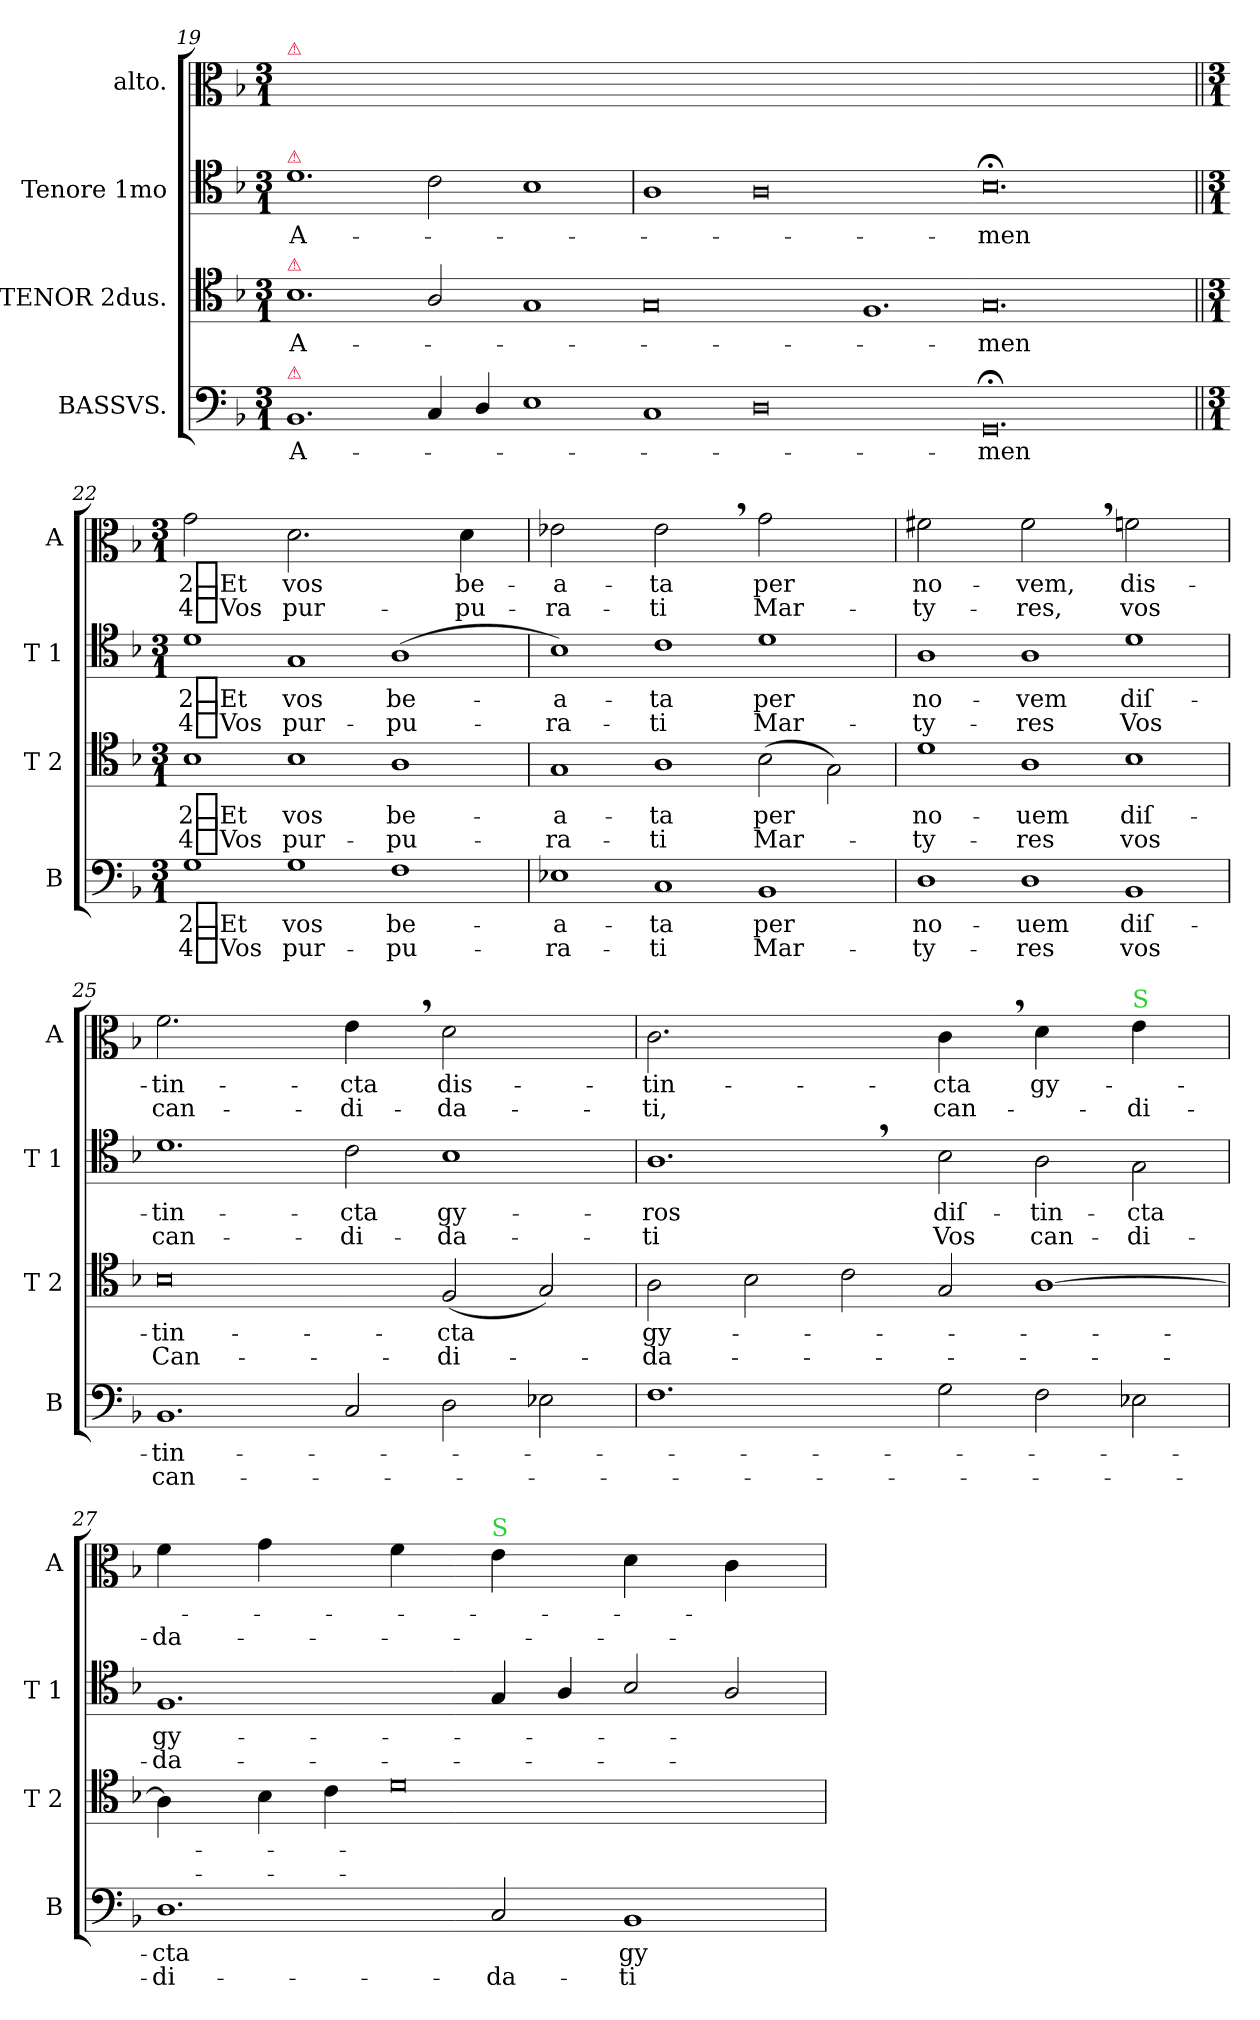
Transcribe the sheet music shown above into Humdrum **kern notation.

**kern	**text	**text	**kern	**text	**text	**kern	**text	**text	**kern	**text	**text
*part4	*part4	*part4	*part3	*part3	*part3	*part2	*part2	*part2	*part1	*part1	*part1
*staff4	*staff4	*staff4	*staff3	*staff3	*staff3	*staff2	*staff2	*staff2	*staff1	*staff1	*staff1
*I"BASSVS.	*	*	*I"TENOR 2dus.	*	*	*I"Tenore 1mo	*	*	*I"alto.	*	*
*I'B	*	*	*I'T 2	*	*	*I'T 1	*	*	*I'A	*	*
*clefF4	*	*	*clefC4	*	*	*clefC4	*	*	*clefC3	*	*
*k[b-]	*	*	*k[b-]	*	*	*k[b-]	*	*	*k[b-]	*	*
*M3/1	*	*	*M3/1	*	*	*M3/1	*	*	*M3/1	*	*
=19	=19	=19	=19	=19	=19	=19	=19	=19	=19	=19	=19
!	!	!	!	!	!	!	!	!	!LO:TX:a:color=crimson:t=⚠	!	!
!	!	!	!	!	!	!LO:TX:a:color=crimson:t=⚠	!	!	!	!	!
!	!	!	!LO:TX:a:color=crimson:t=⚠	!	!	!	!	!	!	!	!
!LO:TX:a:color=crimson:t=⚠	!	!	!	!	!	!	!	!	!	!	!
1.BB-	A-	.	1.B-	A-	.	1.d	A-	.	0.ryy	.	.
4C/	.	.	2A/	.	.	2c\	.	.	.	.	.
4D/	.	.	.	.	.	.	.	.	.	.	.
1E	.	.	1G	.	.	1B-	.	.	.	.	.
=20-	=20	=20	=20-	=20	=20	=20	=20	=20	=20	=20	=20
1C	.	.	0G	.	.	1A	.	.	0.ryy	.	.
0D	.	.	.	.	.	0A	.	.	.	.	.
!	!	!	!LO:N:vis=1.	!	!	!	!	!	!	!	!
.	.	.	1F	.	.	.	.	.	.	.	.
=21-	=21	=21	=21-	=21	=21	=21-	=21	=21	=21	=21	=21
0.GG;	-men	.	0.G	-men	.	0.B-;<;	-men	.	0.ryy	.	.
=22||	=22||	=22||	=22||	=22||	=22||	=22||	=22||	=22||	=22||	=22||	=22||
*M3/1	*	*	*M3/1	*	*	*M3/1	*	*	*M3/1	*	*
!	!	!	!	!	!	!	!	!	!LO:N:vis=2	!	!
1G	2_Et	4_Vos	1B-	2_Et	4_Vos	1d	2_Et	4_Vos	1g	2_Et	4_Vos
!	!	!	!	!	!	!	!	!	!LO:N:vis=2.	!	!
1G	vos	pur-	1B-	vos	pur-	1G	vos	pur-	1.d	vos	pur-
1F	be-	-pu-	1A	be-	-pu-	(<1A	be-	-pu-	.	.	.
!	!	!	!	!	!	!	!	!	!LO:N:vis=4	!	!
.	.	.	.	.	.	.	.	.	2d\	be-	-pu-
=23	=23	=23	=23	=23	=23	=23	=23	=23	=23	=23	=23
!	!	!	!	!	!	!	!	!	!LO:N:vis=2	!	!
1E-X	-a-	-ra-	1G	-a-	-ra-	1B-)	-a-	-ra-	1e-X	-a-	-ra-
!	!	!	!	!	!	!	!	!	!LO:N:vis=2	!	!
1C	-ta	-ti	1A	-ta	-ti	1c	-ta	-ti	1e-,<	-ta	-ti
!	!	!	!	!	!	!	!	!	!LO:N:vis=2	!	!
1BB-	per	Mar-	(2B-\	per	Mar-	1d	per	Mar-	1g	per	Mar-
.	.	.	2G\)	.	.	.	.	.	.	.	.
=24	=24	=24	=24	=24	=24	=24	=24	=24	=24	=24	=24
!	!	!	!	!	!	!	!	!	!LO:N:vis=2	!	!
1D	no-	-ty-	1d	no-	-ty-	1A	no-	-ty-	1f#X	no-	-ty-
!	!	!	!	!	!	!	!	!	!LO:N:vis=2	!	!
1D	-uem	-res	1A	-uem	-res	1A	-vem	-res	1f#,<	-vem,	-res,
!	!	!	!	!	!	!	!	!	!LO:N:vis=2	!	!
1BB-	diſ-	vos	1B-	diſ-	vos	1d	diſ-	Vos	1fn	dis-	vos
=25	=25	=25	=25	=25	=25	=25	=25	=25	=25	=25	=25
!	!	!	!	!	!	!	!	!	!LO:N:vis=2.	!	!
1.BB-	-tin-	can-	0B-	-tin-	Can-	1.d	-tin-	can-	1.f	-tin-	can-
!	!	!	!	!	!	!	!	!	!LO:N:vis=4	!	!
2C/	.	.	.	.	.	2c\	-cta	-di-	2e,<\	-cta	-di-
!	!	!	!	!	!	!	!	!	!LO:N:vis=2	!LO:LY:i	!
2D\	.	.	(2F/	-cta	-di-	1B-	gy-	-da-	1d	dis-	-da-
2E-X\	.	.	2G/)	.	.	.	.	.	.	.	.
=26	=26	=26	=26	=26	=26	=26	=26	=26	=26	=26	=26
!	!	!	!	!	!	!	!	!	!LO:N:vis=2.	!LO:LY:i	!
1.F	.	.	2A\	gy-	-da-	1.A,<	-ros	-ti	1.c	-tin-	-ti,
.	.	.	2B-\	.	.	.	.	.	.	.	.
.	.	.	2c\	.	.	.	.	.	.	.	.
!	!	!	!	!	!	!	!	!	!LO:N:vis=4	!LO:LY:i	!
2G\	.	.	2G/	.	.	2B-\	diſ-	Vos	2c,<\	-cta	can-
!	!	!	!	!	!	!	!	!	!LO:N:vis=4	!	!
2F\	.	.	[1A	.	.	2A\	-tin-	can-	2d\	gy-	.
!	!	!	!	!	!	!	!	!	!LO:TX:a:color=limegreen:t=S	!	!
!	!	!	!	!	!	!	!	!	!LO:N:vis=4	!	!
2E-X\	.	.	.	.	.	2G\	-cta	-di-	2e\	.	-di-
=27	=27	=27	=27	=27	=27	=27	=27	=27	=27	=27	=27
!	!	!	!LO:N:vis=4	!	!	!	!	!	!LO:N:vis=4	!	!
1.D	-cta	-di-	2A!\]	.	.	1.F	gy-	-da-	2f\	.	-da-
!	!	!	!	!	!	!	!	!	!LO:N:vis=4	!	!
.	.	.	4B-\	.	.	.	.	.	2g\	.	.
.	.	.	4c\	.	.	.	.	.	.	.	.
!	!	!	!	!	!	!	!	!	!LO:N:vis=4	!	!
.	.	.	0d	.	.	.	.	.	2f\	.	.
!	!	!	!	!	!	!	!	!	!LO:TX:a:color=limegreen:t=S	!	!
!	!	!	!	!	!	!	!	!	!LO:N:vis=4	!	!
2C/	.	-da-	.	.	.	4G/	.	.	2e\	.	.
.	.	.	.	.	.	4A/	.	.	.	.	.
!	!	!	!	!	!	!	!	!	!LO:N:vis=4	!	!
1BB-	gy-	-ti	.	.	.	2B-/	.	.	2d\	.	.
!	!	!	!	!	!	!	!	!	!LO:N:vis=4	!	!
.	.	.	.	.	.	2A/	.	.	2c\	.	.
=	=	=	=	=	=	=	=	=	=	=	=
*-	*-	*-	*-	*-	*-	*-	*-	*-	*-	*-	*-
